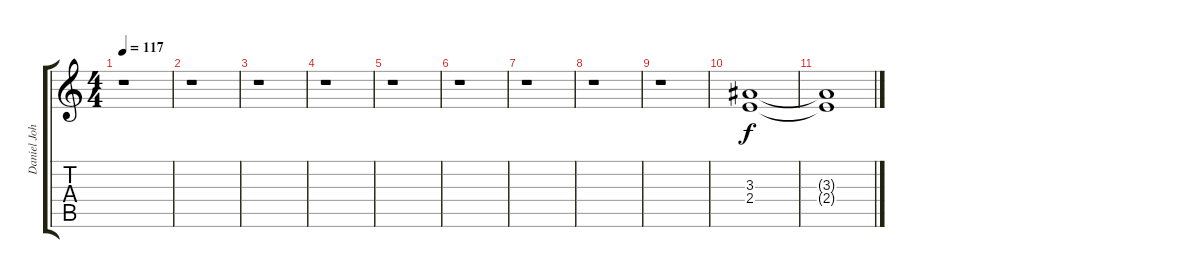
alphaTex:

\track ("Daniel Johns clean" "Daniel Joh") {instrument acousticguitarnylon}
\staff {score tabs}
\tuning (E4 B3 G3 D3 A2 D2) {hide}
\ts (4 4)
\tempo 117
\clef g2
\ks c
r.1{dy f} |
r.1 |
r.1 |
r.1 |
r.1 |
r.1 |
r.1 |
r.1 |
r.1 |
(3.3 2.4).1 |
(3.3{t} 2.4{t}).1
